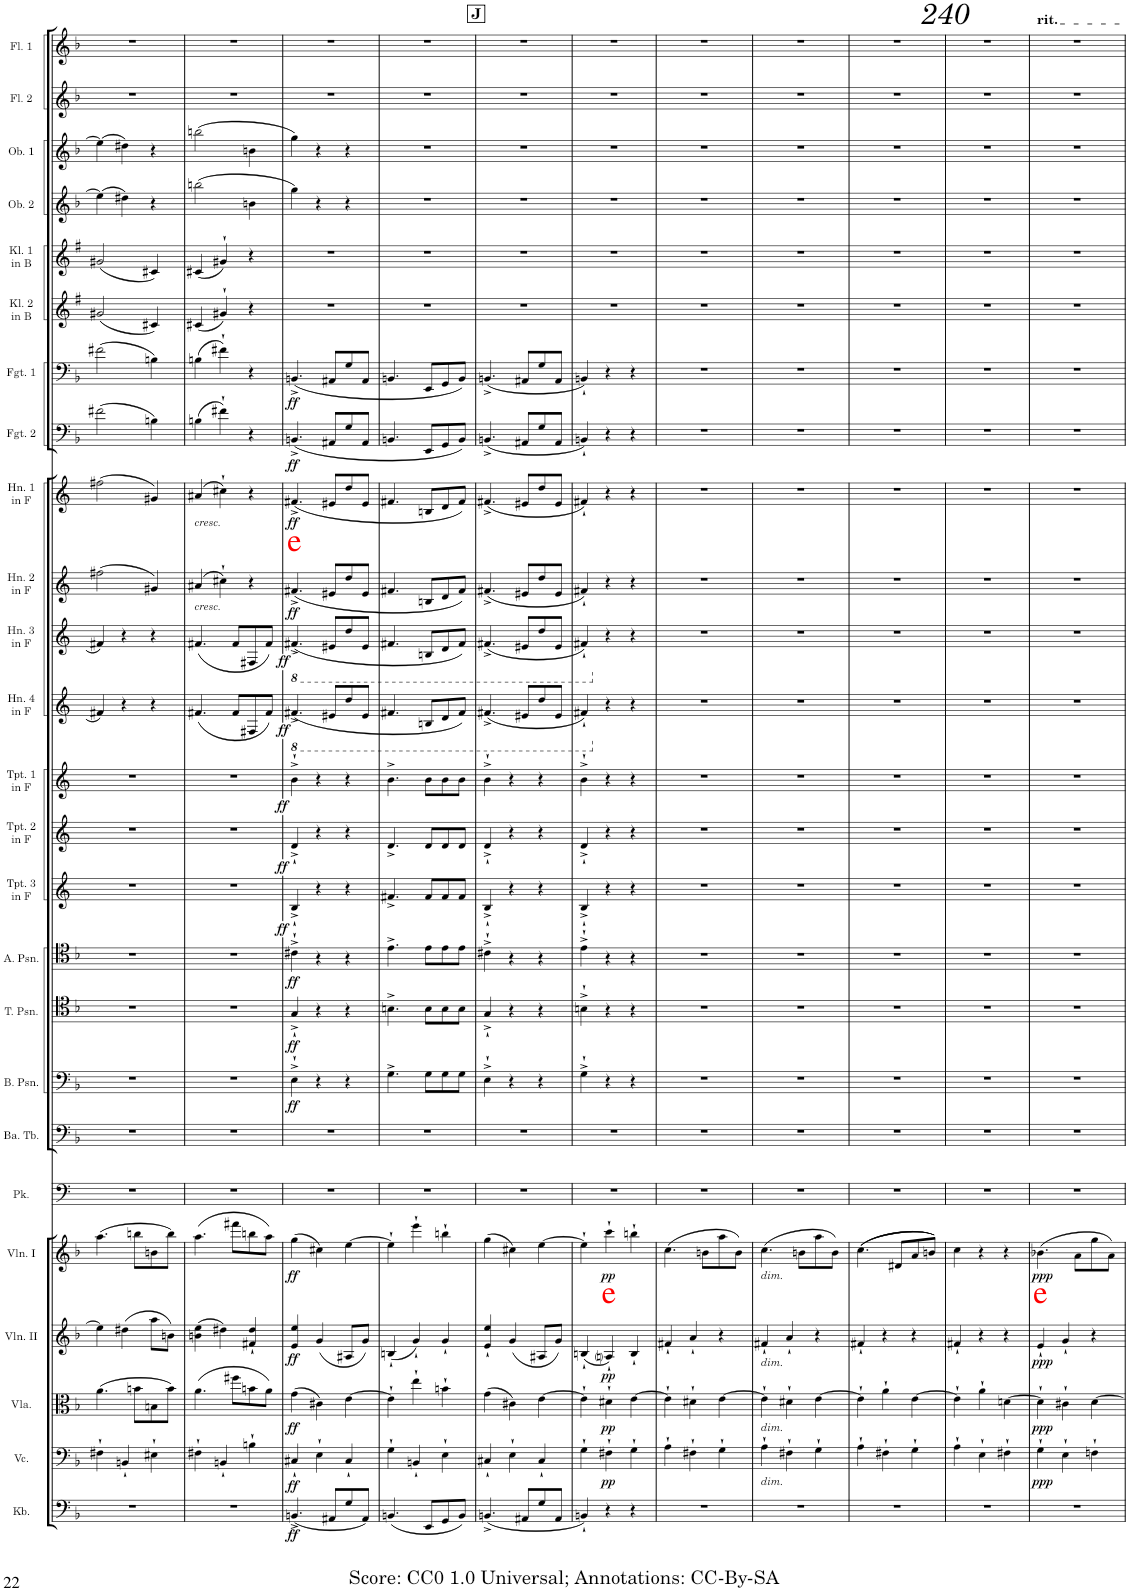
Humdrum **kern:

**kern	**dynam	**kern	**dynam	**kern	**dynam	**kern	**dynam	**kern	**text	**dynam	**kern	**kern	**kern	**dynam	**kern	**dynam	**kern	**dynam	**kern	**dynam	**kern	**dynam	**kern	**dynam	**kern	**dynam	**kern	**dynam	**kern	**dynam	**kern	**text	**dynam	**kern	**dynam	**kern	**dynam	**kern	**kern	**kern	**kern	**kern	**kern
*part25	*part25	*part24	*part24	*part23	*part23	*part22	*part22	*part21	*part21	*part21	*part20	*part19	*part18	*part18	*part17	*part17	*part16	*part16	*part15	*part15	*part14	*part14	*part13	*part13	*part12	*part12	*part11	*part11	*part10	*part10	*part9	*part9	*part9	*part8	*part8	*part7	*part7	*part6	*part5	*part4	*part3	*part2	*part1
*staff25	*staff25	*staff24	*staff24	*staff23	*staff23	*staff22	*staff22	*staff21	*staff21	*staff21	*staff20	*staff19	*staff18	*staff18	*staff17	*staff17	*staff16	*staff16	*staff15	*staff15	*staff14	*staff14	*staff13	*staff13	*staff12	*staff12	*staff11	*staff11	*staff10	*staff10	*staff9	*staff9	*staff9	*staff8	*staff8	*staff7	*staff7	*staff6	*staff5	*staff4	*staff3	*staff2	*staff1
*I"Kontrabässe	*	*I"Violoncellos	*	*I"Violen	*	*I"Violinen II	*	*I"Violinen I	*	*	*I"Pauken	*I"Bass Tuba	*I"Bassposaune	*	*I"Tenorposaune	*	*I"Altposaune	*	*I"Trompete 3 in F	*	*I"Trompete 2 in F	*	*I"Trompete 1 in F	*	*I"Horn 4 in F	*	*I"Horn 3 in F	*	*I"Horn 2 in F	*	*I"Horn 1 in F	*	*	*I"Fagott 2	*	*I"Fagott 1	*	*I"Klarinette 2 in B	*I"Klarinette 1 in B	*I"Oboe 2	*I"Oboe 1	*I"Flöte 2	*I"Flöte 1
*I'Kb.	*	*I'Vc.	*	*	*	*I'Vln. II	*	*I'Vln. I	*	*	*I'Pk.	*I'Ba. Tb.	*I'B. Psn.	*	*I'T. Psn.	*	*I'A. Psn.	*	*I'Tpt. 3 in F	*	*I'Tpt. 2 in F	*	*I'Tpt. 1 in F	*	*I'Hn. 4 in F	*	*I'Hn. 3  in F	*	*I'Hn. 2  in F	*	*I'Hn. 1 in F	*	*	*I'Fgt. 2	*	*I'Fgt. 1	*	*I'Kl. 2 in B	*I'Kl. 1  in B	*I'Ob. 2	*I'Ob. 1	*I'Fl. 2	*I'Fl. 1
!!LO:PB:g=z
*clefF4	*	*clefF4	*	*clefC3	*	*clefG2	*	*clefG2	*	*	*clefF4	*clefF4	*clefF4	*	*clefC4	*	*clefC4	*	*clefG2	*	*clefG2	*	*clefG2	*	*clefG2	*	*clefG2	*	*clefG2	*	*clefG2	*	*	*clefF4	*	*clefF4	*	*clefG2	*clefG2	*clefG2	*clefG2	*clefG2	*clefG2
*Trd7c12	*	*	*	*	*	*	*	*	*	*	*	*	*	*	*	*	*	*	*Trd-3c-5	*	*Trd-3c-5	*	*Trd-3c-5	*	*Trd4c7	*	*Trd4c7	*	*Trd4c7	*	*Trd4c7	*	*	*	*	*	*	*Trd1c2	*Trd1c2	*	*	*	*
*k[b-]	*	*k[b-]	*	*k[b-]	*	*k[b-]	*	*k[b-]	*	*	*k[]	*k[b-]	*k[b-]	*	*k[b-]	*	*k[b-]	*	*k[]	*	*k[]	*	*k[]	*	*k[]	*	*k[]	*	*k[]	*	*k[]	*	*	*k[b-]	*	*k[b-]	*	*k[f#]	*k[f#]	*k[b-]	*k[b-]	*k[b-]	*k[b-]
*M3/4	*	*M3/4	*	*M3/4	*	*M3/4	*	*M3/4	*	*	*M3/4	*M3/4	*M3/4	*	*M3/4	*	*M3/4	*	*M3/4	*	*M3/4	*	*M3/4	*	*M3/4	*	*M3/4	*	*M3/4	*	*M3/4	*	*	*M3/4	*	*M3/4	*	*M3/4	*M3/4	*M3/4	*M3/4	*M3/4	*M3/4
=231	=231	=231	=231	=231	=231	=231	=231	=231	=231	=231	=231	=231	=231	=231	=231	=231	=231	=231	=231	=231	=231	=231	=231	=231	=231	=231	=231	=231	=231	=231	=231	=231	=231	=231	=231	=231	=231	=231	=231	=231	=231	=231	=231
2.r	.	4F#X`\	.	(4.a\	.	4ee\]	.	(4.aa\	.	.	2.r	2.r	2.r	.	2.r	.	2.r	.	2.r	.	2.r	.	2.r	.	4f#X/	.	4f#X/	.	(2ff#X\	.	(2ff#X\	.	.	(2f#X\	.	(2f#X\	.	(2g#X/	(2g#X/	(4ee\]	(4ee\]	2.r	2.r
.	.	4BBn`/	.	.	.	(4dd#X\	.	.	.	.	.	.	.	.	.	.	.	.	.	.	.	.	.	.	4r	.	4r	.	.	.	.	.	.	.	.	.	.	.	.	4dd#X\)	4dd#X\)	.	.
.	.	.	.	8bn\L	.	.	.	8bbn\L	.	.	.	.	.	.	.	.	.	.	.	.	.	.	.	.	.	.	.	.	.	.	.	.	.	.	.	.	.	.	.	.	.	.	.
.	.	4E#X`\	.	8Bn\	.	8aa\L	.	8bn\	.	.	.	.	.	.	.	.	.	.	.	.	.	.	.	.	4r	.	4r	.	4g#X/)	.	4g#X/)	.	.	4Bn\)	.	4Bn\)	.	4c#X/)	4c#X/)	4r	4r	.	.
.	.	.	.	8b\J)	.	8bn\J)	.	8bb\J)	.	.	.	.	.	.	.	.	.	.	.	.	.	.	.	.	.	.	.	.	.	.	.	.	.	.	.	.	.	.	.	.	.	.	.
=232	=232	=232	=232	=232	=232	=232	=232	=232	=232	=232	=232	=232	=232	=232	=232	=232	=232	=232	=232	=232	=232	=232	=232	=232	=232	=232	=232	=232	=232	=232	=232	=232	=232	=232	=232	=232	=232	=232	=232	=232	=232	=232	=232
!	!	!	!	!	!	!	!	!	!	!	!	!	!	!	!	!	!	!	!	!	!	!	!	!	!	!	!	!	!	!	!LO:TX:b:i:t=cresc.	!	!	!	!	!	!	!	!	!	!	!	!
!	!	!	!	!	!	!	!	!	!	!	!	!	!	!	!	!	!	!	!	!	!	!	!	!	!	!	!LO:TX:a:i:t=cresc.	!	!	!	!	!	!	!	!	!	!	!	!	!	!	!	!
2.r	.	4F#X`\	.	(4.a\	.	(4bn\ 4ee\	.	(4.aa\	.	.	2.r	2.r	2.r	.	2.r	.	2.r	.	2.r	.	2.r	.	2.r	.	(4.f#X/	.	(4.f#X/	.	(4a#X/	.	(4a#X/	.	.	(4Bn\	.	(4Bn\	.	(4c#X/	(<4c#X/	(2bbn\	(2bbn\	2.r	2.r
.	.	4BBn`/	.	.	.	4dd#X\)	.	.	.	.	.	.	.	.	.	.	.	.	.	.	.	.	.	.	.	.	.	.	4cc#X`\)	.	4cc#X`\)	.	.	4f#X`\)	.	4f#X`\)	.	4g#X`>/)	4g#X`>/)	.	.	.	.
.	.	.	.	8ff#X\L	.	.	.	8fff#X\L	.	.	.	.	.	.	.	.	.	.	.	.	.	.	.	.	8f#/L	.	8f#/L	.	.	.	.	.	.	.	.	.	.	.	.	.	.	.	.
.	.	4Bn`\	.	8bn\	.	4f#X/` 4dd#/`	.	8bbn\	.	.	.	.	.	.	.	.	.	.	.	.	.	.	.	.	8F#X/	.	8F#X/	.	4r	.	4r	.	.	4r	.	4r	.	4r	4r	4bn\	4bn\	.	.
!	!	!	!	!	!	!	!	!	!	!	!	!	!	!	!	!	!	!	!	!	!	!	!	!	!	!LO:DY:b	!	!LO:DY:b	!	!	!	!	!	!	!	!	!	!	!	!	!	!	!
.	.	.	.	8a\J)	.	.	.	8aa\J)	.	.	.	.	.	.	.	.	.	.	.	.	.	.	.	.	8f#/J)	ff	8f#/J)	ff	.	.	.	.	.	.	.	.	.	.	.	.	.	.	.
=233	=233	=233	=233	=233	=233	=233	=233	=233	=233	=233	=233	=233	=233	=233	=233	=233	=233	=233	=233	=233	=233	=233	=233	=233	=233	=233	=233	=233	=233	=233	=233	=233	=233	=233	=233	=233	=233	=233	=233	=233	=233	=233	=233
*	*	*	*	*	*	*	*	*	*	*	*	*	*	*	*	*	*	*	*	*	*	*	*	*	*8ba	*	*	*	*	*	*	*	*	*	*	*	*	*	*	*	*	*	*
*	*	*	*	*	*	*	*	*	*	*	*	*	*	*	*	*	*	*	*	*	*	*	*	*	*	*	*8ba	*	*	*	*	*	*	*	*	*	*	*	*	*	*	*	*
!	!LO:DY:b	!	!LO:DY:b	!	!LO:DY:b	!	!LO:DY:b	!	!	!LO:DY:b	!	!	!	!LO:DY:b	!	!LO:DY:b	!	!LO:DY:b	!	!LO:DY:b	!	!LO:DY:b	!	!LO:DY:b	!	!	!	!	!	!LO:DY:b	!	!LO:LY:b:color=#FF0000	!LO:DY:b	!	!LO:DY:b	!	!LO:DY:b	!	!	!	!	!	!
(<4.BBn^/	ff	4C#X`/	ff	(4g\	ff	4e/ 4ee/	ff	(4gg\	.	ff	2.r	2.r	4E^`\	ff	4G^`/	ff	4c#X^`\	ff	4B^`/	ff	4d^`/	ff	4bn^`\	ff	(<4.F#X^/	.	(<4.F#X^/	.	(<4.f#X^/	ff	(<4.f#X^/	e	ff	(<4.BBn^/	ff	(<4.BBn^/	ff	2.r	2.r	4gg\)	4gg\)	2.r	2.r
.	.	4E`\	.	4c#X\)	.	(4g/	.	4cc#X\)	.	.	.	.	4r	.	4r	.	4r	.	4r	.	4r	.	4r	.	.	.	.	.	.	.	.	.	.	.	.	.	.	.	.	4r	4r	.	.
8AA#X/L	.	.	.	.	.	.	.	.	.	.	.	.	.	.	.	.	.	.	.	.	.	.	.	.	8E#X/L	.	8E#X/L	.	8e#X/L	.	8e#X/L	.	.	8AA#X/L	.	8AA#X/L	.	.	.	.	.	.	.
8G/	.	4C#`/	.	[4e\	.	8A#X/L	.	[4ee\	.	.	.	.	4r	.	4r	.	4r	.	4r	.	4r	.	4r	.	8d/	.	8d/	.	8dd/	.	8dd/	.	.	8G/	.	8G/	.	.	.	4r	4r	.	.
8AA#/J)	.	.	.	.	.	8g/J)	.	.	.	.	.	.	.	.	.	.	.	.	.	.	.	.	.	.	8E#/J	.	8E#/J	.	8e#/J	.	8e#/J	.	.	8AA#/J	.	8AA#/J	.	.	.	.	.	.	.
=234	=234	=234	=234	=234	=234	=234	=234	=234	=234	=234	=234	=234	=234	=234	=234	=234	=234	=234	=234	=234	=234	=234	=234	=234	=234	=234	=234	=234	=234	=234	=234	=234	=234	=234	=234	=234	=234	=234	=234	=234	=234	=234	=234
(4.BBn/	.	4G`\	.	4e`\]	.	(4Bn`/	.	4ee`\]	.	.	2.r	2.r	4.G^\	.	4.Bn^\	.	4.e^\	.	4.f#X^/	.	4.d^/	.	4.b^\	.	4.F#X/	.	4.F#X/	.	4.f#X/	.	4.f#X/	.	.	4.BBn/	.	4.BBn/	.	2.r	2.r	2.r	2.r	2.r	2.r
.	.	4BBn`/	.	4ee`\	.	4g`/)	.	4eee`\	.	.	.	.	.	.	.	.	.	.	.	.	.	.	.	.	.	.	.	.	.	.	.	.	.	.	.	.	.	.	.	.	.	.	.
8EE/L	.	.	.	.	.	.	.	.	.	.	.	.	8G\L	.	8B\L	.	8e\L	.	8f#/L	.	8d/L	.	8b\L	.	8BBn/L	.	8BBn/L	.	8Bn/L	.	8Bn/L	.	.	8EE/L	.	8EE/L	.	.	.	.	.	.	.
8GG/	.	4E`\	.	4bn`\	.	4g`/	.	4bbn`\	.	.	.	.	8G\	.	8B\	.	8e\	.	8f#/	.	8d/	.	8b\	.	8D/	.	8D/	.	8d/	.	8d/	.	.	8GG/	.	8GG/	.	.	.	.	.	.	.
8BB/J)	.	.	.	.	.	.	.	.	.	.	.	.	8G\J	.	8B\J	.	8e\J	.	8f#/J	.	8d/J	.	8b\J	.	8F#/J)	.	8F#/J)	.	8f#/J)	.	8f#/J)	.	.	8BB/J)	.	8BB/J)	.	.	.	.	.	.	.
!!LO:REH:place=s1:a:B:cj:fs=14:t=J
=235	=235	=235	=235	=235	=235	=235	=235	=235	=235	=235	=235	=235	=235	=235	=235	=235	=235	=235	=235	=235	=235	=235	=235	=235	=235	=235	=235	=235	=235	=235	=235	=235	=235	=235	=235	=235	=235	=235	=235	=235	=235	=235	=235
(4.BBn^/	.	4C#X`/	.	(4g\	.	4e/` 4ee/`	.	(4gg\	.	.	2.r	2.r	4E^`\	.	4G^`/	.	4c#X^`\	.	4B^`/	.	4d^`/	.	4b^`\	.	(4.F#X^/	.	(4.F#X^/	.	(4.f#X^/	.	(4.f#X^/	.	.	(4.BBn^/	.	(4.BBn^/	.	2.r	2.r	2.r	2.r	2.r	2.r
.	.	4E`\	.	4c#X\)	.	(4g/	.	4cc#X\)	.	.	.	.	4r	.	4r	.	4r	.	4r	.	4r	.	4r	.	.	.	.	.	.	.	.	.	.	.	.	.	.	.	.	.	.	.	.
8AA#X/L	.	.	.	.	.	.	.	.	.	.	.	.	.	.	.	.	.	.	.	.	.	.	.	.	8E#X/L	.	8E#X/L	.	8e#X/L	.	8e#X/L	.	.	8AA#X/L	.	8AA#X/L	.	.	.	.	.	.	.
8G/	.	4C#`/	.	[4e\	.	8A#X/L	.	[4ee\	.	.	.	.	4r	.	4r	.	4r	.	4r	.	4r	.	4r	.	8d/	.	8d/	.	8dd/	.	8dd/	.	.	8G/	.	8G/	.	.	.	.	.	.	.
8AA#/J	.	.	.	.	.	8g/J)	.	.	.	.	.	.	.	.	.	.	.	.	.	.	.	.	.	.	8E#/J	.	8E#/J	.	8e#/J	.	8e#/J	.	.	8AA#/J	.	8AA#/J	.	.	.	.	.	.	.
=236	=236	=236	=236	=236	=236	=236	=236	=236	=236	=236	=236	=236	=236	=236	=236	=236	=236	=236	=236	=236	=236	=236	=236	=236	=236	=236	=236	=236	=236	=236	=236	=236	=236	=236	=236	=236	=236	=236	=236	=236	=236	=236	=236
4BBn`/)	.	4G`\	.	4e`\]	.	(4Bn`/	.	4ee`\]	.	.	2.r	2.r	4G^`\	.	4Bn^`\	.	4e^`\	.	4B^`/	.	4d^`/	.	4b^`\	.	4F#X`/)	.	4F#X`/)	.	4f#X`/)	.	4f#X`/)	.	.	4BBn`/)	.	4BBn`/)	.	2.r	2.r	2.r	2.r	2.r	2.r
!	!	!	!	!	!	!	!	!	!LO:LY:b:color=#FF0000	!	!	!	!	!	!	!	!	!	!	!	!	!	!	!	!	!	!	!	!	!	!	!	!	!	!	!	!	!	!	!	!	!	!
*	*	*	*	*	*	*	*	*	*	*	*	*	*	*	*	*	*	*	*	*	*	*	*	*	*X8ba	*	*	*	*	*	*	*	*	*	*	*	*	*	*	*	*	*	*
*	*	*	*	*	*	*	*	*	*	*	*	*	*	*	*	*	*	*	*	*	*	*	*	*	*	*	*X8ba	*	*	*	*	*	*	*	*	*	*	*	*	*	*	*	*
!	!	!	!LO:DY:b	!	!LO:DY:b	!	!LO:DY:b	!	!	!LO:DY:b	!	!	!	!	!	!	!	!	!	!	!	!	!	!	!	!	!	!	!	!	!	!	!	!	!	!	!	!	!	!	!	!	!
4r	.	4F#X`\	pp	4d#X`\	pp	4Ani`/)	pp	4ccc`\	e	pp	.	.	4r	.	4r	.	4r	.	4r	.	4r	.	4r	.	4r	.	4r	.	4r	.	4r	.	.	4r	.	4r	.	.	.	.	.	.	.
4r	.	4G`\	.	[4e\	.	4B`/	.	4bbn`\	.	.	.	.	4r	.	4r	.	4r	.	4r	.	4r	.	4r	.	4r	.	4r	.	4r	.	4r	.	.	4r	.	4r	.	.	.	.	.	.	.
=237	=237	=237	=237	=237	=237	=237	=237	=237	=237	=237	=237	=237	=237	=237	=237	=237	=237	=237	=237	=237	=237	=237	=237	=237	=237	=237	=237	=237	=237	=237	=237	=237	=237	=237	=237	=237	=237	=237	=237	=237	=237	=237	=237
2.r	.	4A`\	.	4e`\]	.	4f#X`/	.	(4.cc\	.	.	2.r	2.r	2.r	.	2.r	.	2.r	.	2.r	.	2.r	.	2.r	.	2.r	.	2.r	.	2.r	.	2.r	.	.	2.r	.	2.r	.	2.r	2.r	2.r	2.r	2.r	2.r
.	.	4F#X`\	.	4d#X`\	.	4a`/	.	.	.	.	.	.	.	.	.	.	.	.	.	.	.	.	.	.	.	.	.	.	.	.	.	.	.	.	.	.	.	.	.	.	.	.	.
.	.	.	.	.	.	.	.	8bn\L	.	.	.	.	.	.	.	.	.	.	.	.	.	.	.	.	.	.	.	.	.	.	.	.	.	.	.	.	.	.	.	.	.	.	.
.	.	4G`\	.	[4e\	.	4r	.	8aa\	.	.	.	.	.	.	.	.	.	.	.	.	.	.	.	.	.	.	.	.	.	.	.	.	.	.	.	.	.	.	.	.	.	.	.
.	.	.	.	.	.	.	.	8b\J)	.	.	.	.	.	.	.	.	.	.	.	.	.	.	.	.	.	.	.	.	.	.	.	.	.	.	.	.	.	.	.	.	.	.	.
=238	=238	=238	=238	=238	=238	=238	=238	=238	=238	=238	=238	=238	=238	=238	=238	=238	=238	=238	=238	=238	=238	=238	=238	=238	=238	=238	=238	=238	=238	=238	=238	=238	=238	=238	=238	=238	=238	=238	=238	=238	=238	=238	=238
!	!	!	!	!	!	!	!	!LO:TX:b:i:t=dim.	!	!	!	!	!	!	!	!	!	!	!	!	!	!	!	!	!	!	!	!	!	!	!	!	!	!	!	!	!	!	!	!	!	!	!
!	!	!	!	!	!	!LO:TX:b:i:t=dim.	!	!	!	!	!	!	!	!	!	!	!	!	!	!	!	!	!	!	!	!	!	!	!	!	!	!	!	!	!	!	!	!	!	!	!	!	!
!	!	!	!	!LO:TX:b:i:t=dim.	!	!	!	!	!	!	!	!	!	!	!	!	!	!	!	!	!	!	!	!	!	!	!	!	!	!	!	!	!	!	!	!	!	!	!	!	!	!	!
!	!	!LO:TX:b:i:t=dim.	!	!	!	!	!	!	!	!	!	!	!	!	!	!	!	!	!	!	!	!	!	!	!	!	!	!	!	!	!	!	!	!	!	!	!	!	!	!	!	!	!
2.r	.	4A`\	.	4e`\]	.	4f#X`/	.	(4.cc\	.	.	2.r	2.r	2.r	.	2.r	.	2.r	.	2.r	.	2.r	.	2.r	.	2.r	.	2.r	.	2.r	.	2.r	.	.	2.r	.	2.r	.	2.r	2.r	2.r	2.r	2.r	2.r
.	.	4F#X`\	.	4d#X`\	.	4a`/	.	.	.	.	.	.	.	.	.	.	.	.	.	.	.	.	.	.	.	.	.	.	.	.	.	.	.	.	.	.	.	.	.	.	.	.	.
.	.	.	.	.	.	.	.	8bn\L	.	.	.	.	.	.	.	.	.	.	.	.	.	.	.	.	.	.	.	.	.	.	.	.	.	.	.	.	.	.	.	.	.	.	.
.	.	4G`\	.	[4e\	.	4r	.	8aa\	.	.	.	.	.	.	.	.	.	.	.	.	.	.	.	.	.	.	.	.	.	.	.	.	.	.	.	.	.	.	.	.	.	.	.
.	.	.	.	.	.	.	.	8b\J)	.	.	.	.	.	.	.	.	.	.	.	.	.	.	.	.	.	.	.	.	.	.	.	.	.	.	.	.	.	.	.	.	.	.	.
=239	=239	=239	=239	=239	=239	=239	=239	=239	=239	=239	=239	=239	=239	=239	=239	=239	=239	=239	=239	=239	=239	=239	=239	=239	=239	=239	=239	=239	=239	=239	=239	=239	=239	=239	=239	=239	=239	=239	=239	=239	=239	=239	=239
2.r	.	4A`\	.	4e`\]	.	4f#X`/	.	((4.cc\	.	.	2.r	2.r	2.r	.	2.r	.	2.r	.	2.r	.	2.r	.	2.r	.	2.r	.	2.r	.	2.r	.	2.r	.	.	2.r	.	2.r	.	2.r	2.r	2.r	2.r	2.r	2.r
.	.	4F#X`\	.	4a`\	.	4r	.	.	.	.	.	.	.	.	.	.	.	.	.	.	.	.	.	.	.	.	.	.	.	.	.	.	.	.	.	.	.	.	.	.	.	.	.
.	.	.	.	.	.	.	.	8d#X/L	.	.	.	.	.	.	.	.	.	.	.	.	.	.	.	.	.	.	.	.	.	.	.	.	.	.	.	.	.	.	.	.	.	.	.
.	.	4G`\	.	[4e\	.	4r	.	8a/	.	.	.	.	.	.	.	.	.	.	.	.	.	.	.	.	.	.	.	.	.	.	.	.	.	.	.	.	.	.	.	.	.	.	.
.	.	.	.	.	.	.	.	8bn/J))	.	.	.	.	.	.	.	.	.	.	.	.	.	.	.	.	.	.	.	.	.	.	.	.	.	.	.	.	.	.	.	.	.	.	.
=240	=240	=240	=240	=240	=240	=240	=240	=240	=240	=240	=240	=240	=240	=240	=240	=240	=240	=240	=240	=240	=240	=240	=240	=240	=240	=240	=240	=240	=240	=240	=240	=240	=240	=240	=240	=240	=240	=240	=240	=240	=240	=240	=240
2.r	.	4A`\	.	4e`\]	.	4f#X`/	.	4cc\	.	.	2.r	2.r	2.r	.	2.r	.	2.r	.	2.r	.	2.r	.	2.r	.	2.r	.	2.r	.	2.r	.	2.r	.	.	2.r	.	2.r	.	2.r	2.r	2.r	2.r	2.r	2.r
.	.	4E`\	.	4a`\	.	4r	.	4r	.	.	.	.	.	.	.	.	.	.	.	.	.	.	.	.	.	.	.	.	.	.	.	.	.	.	.	.	.	.	.	.	.	.	.
.	.	4F#X`\	.	[4dn\	.	4r	.	4r	.	.	.	.	.	.	.	.	.	.	.	.	.	.	.	.	.	.	.	.	.	.	.	.	.	.	.	.	.	.	.	.	.	.	.
=241	=241	=241	=241	=241	=241	=241	=241	=241	=241	=241	=241	=241	=241	=241	=241	=241	=241	=241	=241	=241	=241	=241	=241	=241	=241	=241	=241	=241	=241	=241	=241	=241	=241	=241	=241	=241	=241	=241	=241	=241	=241	=241	=241
!	!	!	!	!	!	!	!	!	!	!	!	!	!	!	!	!	!	!	!	!	!	!	!	!	!	!	!	!	!	!	!	!	!	!	!	!	!	!	!	!	!	!	!LO:TX:a:t=rit.
!	!	!	!LO:DY:b	!	!LO:DY:b	!	!LO:DY:b	!	!LO:LY:b:color=#FF0000	!LO:DY:b	!	!	!	!	!	!	!	!	!	!	!	!	!	!	!	!	!	!	!	!	!	!	!	!	!	!	!	!	!	!	!	!	!
2.r	.	4G`\	ppp	4d`\]	ppp	4e`/	ppp	(4.b-X\	e	ppp	2.r	2.r	2.r	.	2.r	.	2.r	.	2.r	.	2.r	.	2.r	.	2.r	.	2.r	.	2.r	.	2.r	.	.	2.r	.	2.r	.	2.r	2.r	2.r	2.r	2.r	2.r
.	.	4E`\	.	4c#X`\	.	4g`/	.	.	.	.	.	.	.	.	.	.	.	.	.	.	.	.	.	.	.	.	.	.	.	.	.	.	.	.	.	.	.	.	.	.	.	.	.
.	.	.	.	.	.	.	.	8a\L	.	.	.	.	.	.	.	.	.	.	.	.	.	.	.	.	.	.	.	.	.	.	.	.	.	.	.	.	.	.	.	.	.	.	.
.	.	4Fn`\	.	[4d\	.	4r	.	8gg\	.	.	.	.	.	.	.	.	.	.	.	.	.	.	.	.	.	.	.	.	.	.	.	.	.	.	.	.	.	.	.	.	.	.	.
.	.	.	.	.	.	.	.	8a\J)	.	.	.	.	.	.	.	.	.	.	.	.	.	.	.	.	.	.	.	.	.	.	.	.	.	.	.	.	.	.	.	.	.	.	.
=	=	=	=	=	=	=	=	=	=	=	=	=	=	=	=	=	=	=	=	=	=	=	=	=	=	=	=	=	=	=	=	=	=	=	=	=	=	=	=	=	=	=	=
*-	*-	*-	*-	*-	*-	*-	*-	*-	*-	*-	*-	*-	*-	*-	*-	*-	*-	*-	*-	*-	*-	*-	*-	*-	*-	*-	*-	*-	*-	*-	*-	*-	*-	*-	*-	*-	*-	*-	*-	*-	*-	*-	*-
